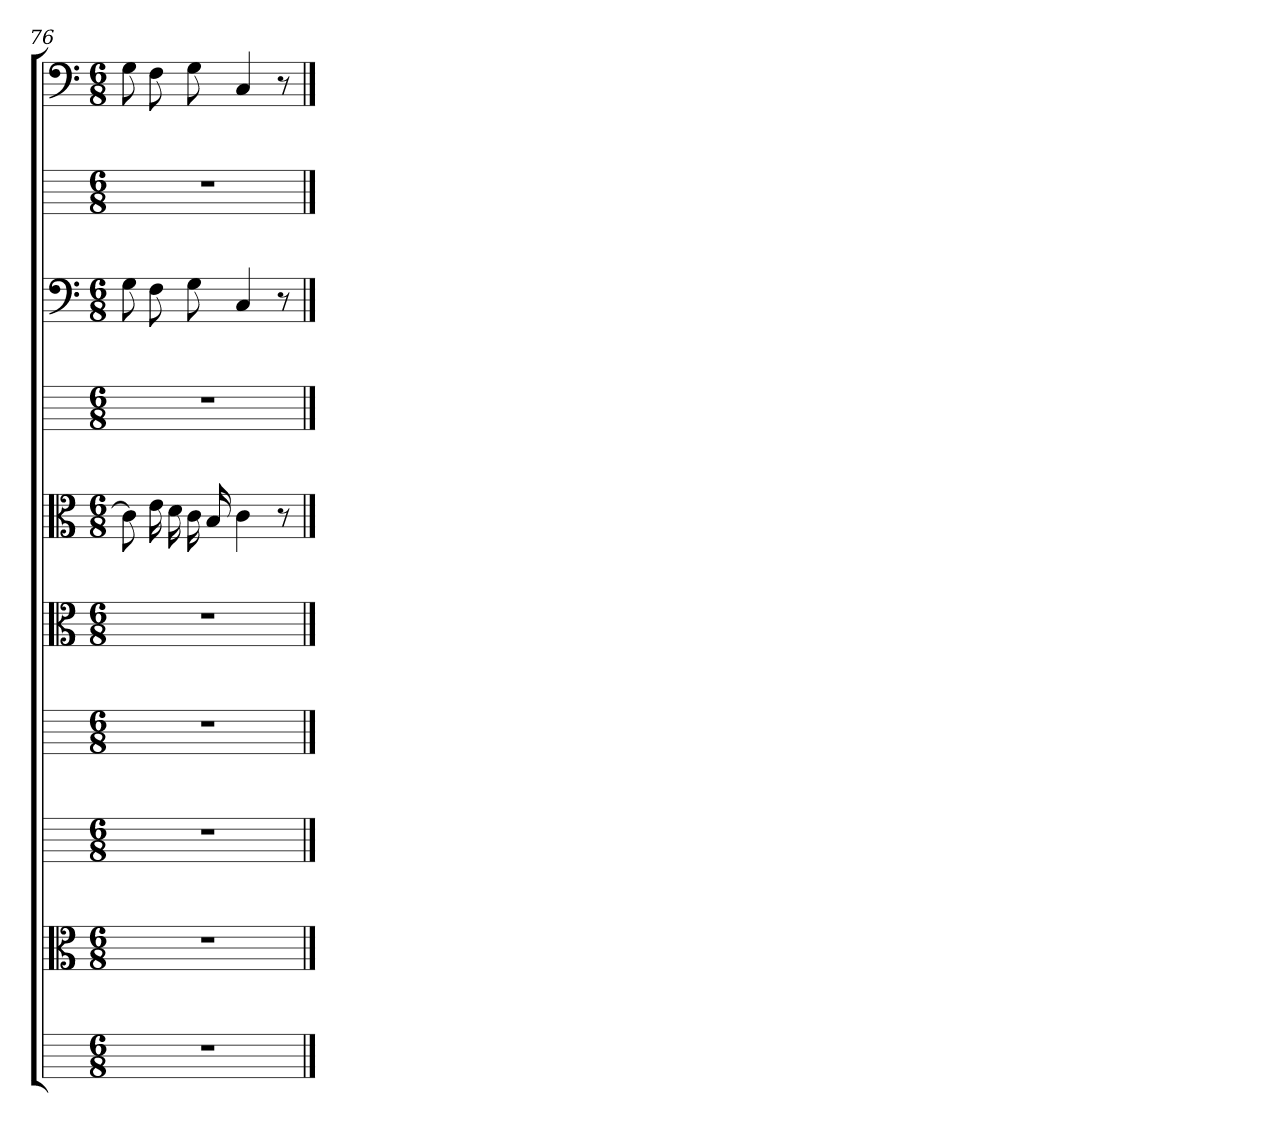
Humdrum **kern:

**kern	**kern	**kern	**kern	**kern	**kern	**kern	**kern	**kern	**kern
*part10	*part9	*part8	*part7	*part6	*part5	*part4	*part3	*part2	*part1
*staff10	*staff9	*staff8	*staff7	*staff6	*staff5	*staff4	*staff3	*staff2	*staff1
*	*clefC3	*	*	*clefC3	*clefC3	*	*clefF4	*	*clefF4
*k[]	*k[]	*k[]	*k[]	*k[]	*k[]	*k[]	*k[]	*k[]	*k[]
*a:	*a:	*a:	*a:	*a:	*a:	*a:	*a:	*a:	*a:
*M6/8	*M6/8	*M6/8	*M6/8	*M6/8	*M6/8	*M6/8	*M6/8	*M6/8	*M6/8
=76	=76	=76	=76	=76	=76	=76	=76	=76	=76
2.r	2.r	2.r	2.r	2.r	8c]	2.r	8G	2.r	8G
.	.	.	.	.	16e	.	8F	.	8F
.	.	.	.	.	16d	.	.	.	.
.	.	.	.	.	16c	.	8G	.	8G
.	.	.	.	.	16B	.	.	.	.
.	.	.	.	.	4c	.	4C	.	4C
.	.	.	.	.	8r	.	8r	.	8r
==	==	==	==	==	==	==	==	==	==
*-	*-	*-	*-	*-	*-	*-	*-	*-	*-
